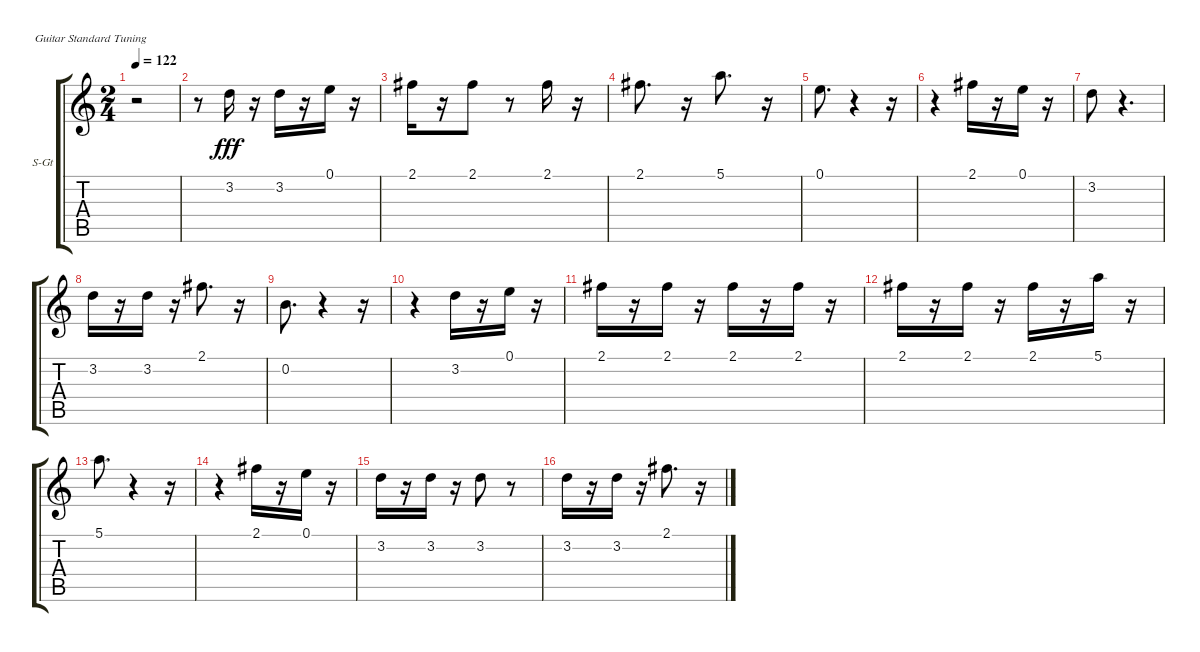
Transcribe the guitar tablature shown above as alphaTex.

\bracketExtendMode groupsimilarinstruments
\firstSystemTrackNameOrientation horizontal
\otherSystemsTrackNameOrientation horizontal
\track ("Вокал" "S-Gt") {instrument ocarina}
\staff {score tabs}
\tuning (E4 B3 G3 D3 A2 E2)
\displaytranspose 12
\ts (2 4)
\tempo 122
\clef g2
\ks c
r.2{dy fff} |
r.8 3.2.16 r.16 3.2.16 r.16 0.1.16 r.16 |
2.1.16 r.16 2.1.8 r.8 2.1.16 r.16 |
2.1.8{d} r.16 5.1.8{d} r.16 |
0.1.8{d} r.4 r.16 |
r.4 2.1.16 r.16 0.1.16 r.16 |
3.2.8 r.4{d} |
3.2.16 r.16 3.2.16 r.16 2.1.8{d} r.16 |
0.2.8{d} r.4 r.16 |
r.4 3.2.16 r.16 0.1.16 r.16 |
2.1.16 r.16 2.1.16 r.16 2.1.16 r.16 2.1.16 r.16 |
2.1.16 r.16 2.1.16 r.16 2.1.16 r.16 5.1.16 r.16 |
5.1.8{d} r.4 r.16 |
r.4 2.1.16 r.16 0.1.16 r.16 |
3.2.16 r.16 3.2.16 r.16 3.2.8 r.8 |
3.2.16 r.16 3.2.16 r.16 2.1.8{d} r.16
